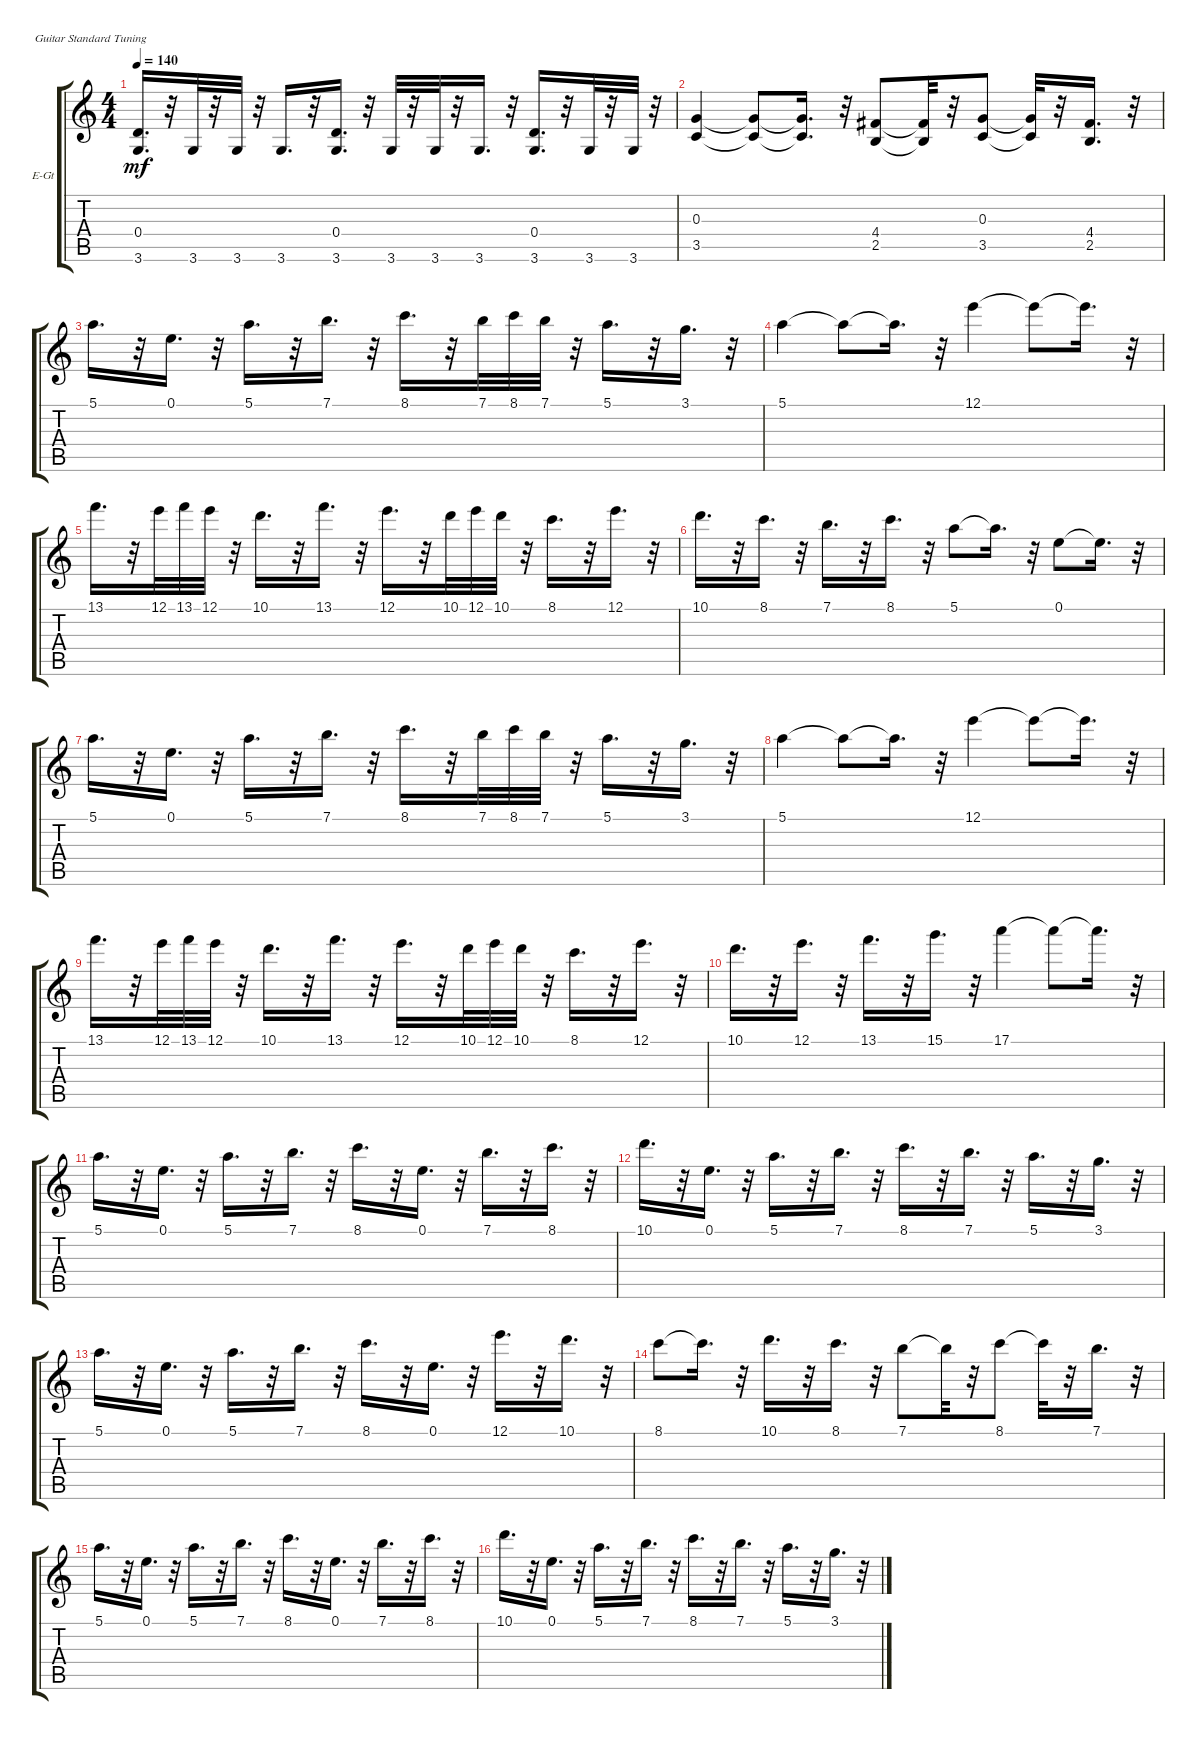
\bracketExtendMode groupsimilarinstruments
\firstSystemTrackNameOrientation horizontal
\otherSystemsTrackNameOrientation horizontal
\track ("" "E-Gt") {instrument electricguitarclean}
\staff {score tabs}
\tuning (E4 B3 G3 D3 A2 E2)
\ts (4 4)
\tempo 140
\clef g2
\ks c
(0.4 3.6).16{d dy mf} r.32 3.6.32 r.32 3.6.32 r.32 3.6.16{d} r.32 (0.4 3.6).16{d} r.32 3.6.32 r.32 3.6.32 r.32 3.6.16{d} r.32 (0.4 3.6).16{d} r.32 3.6.32 r.32 3.6.32 r.32 |
(0.3 3.5).4 (0.3{t} 3.5{t}).8 (0.3{t} 3.5{t}).16{d} r.32 (4.4 2.5).8 (4.4{t} 2.5{t}).32 r.32 (0.3 3.5).8 (0.3{t} 3.5{t}).32 r.32 (4.4 2.5).16{d} r.32 |
5.1.16{d} r.32 0.1.16{d} r.32 5.1.16{d} r.32 7.1.16{d} r.32 8.1.16{d} r.32 7.1.32 8.1.32 7.1.32 r.32 5.1.16{d} r.32 3.1.16{d} r.32 |
5.1.4 5.1{t}.8 5.1{t}.16{d} r.32 12.1.4 12.1{t}.8 12.1{t}.16{d} r.32 |
13.1.16{d} r.32 12.1.32 13.1.32 12.1.32 r.32 10.1.16{d} r.32 13.1.16{d} r.32 12.1.16{d} r.32 10.1.32 12.1.32 10.1.32 r.32 8.1.16{d} r.32 12.1.16{d} r.32 |
10.1.16{d} r.32 8.1.16{d} r.32 7.1.16{d} r.32 8.1.16{d} r.32 5.1.8 5.1{t}.16{d} r.32 0.1.8 0.1{t}.16{d} r.32 |
5.1.16{d} r.32 0.1.16{d} r.32 5.1.16{d} r.32 7.1.16{d} r.32 8.1.16{d} r.32 7.1.32 8.1.32 7.1.32 r.32 5.1.16{d} r.32 3.1.16{d} r.32 |
5.1.4 5.1{t}.8 5.1{t}.16{d} r.32 12.1.4 12.1{t}.8 12.1{t}.16{d} r.32 |
13.1.16{d} r.32 12.1.32 13.1.32 12.1.32 r.32 10.1.16{d} r.32 13.1.16{d} r.32 12.1.16{d} r.32 10.1.32 12.1.32 10.1.32 r.32 8.1.16{d} r.32 12.1.16{d} r.32 |
10.1.16{d} r.32 12.1.16{d} r.32 13.1.16{d} r.32 15.1.16{d} r.32 17.1.4 17.1{t}.8 17.1{t}.16{d} r.32 |
5.1.16{d} r.32 0.1.16{d} r.32 5.1.16{d} r.32 7.1.16{d} r.32 8.1.16{d} r.32 0.1.16{d} r.32 7.1.16{d} r.32 8.1.16{d} r.32 |
10.1.16{d} r.32 0.1.16{d} r.32 5.1.16{d} r.32 7.1.16{d} r.32 8.1.16{d} r.32 7.1.16{d} r.32 5.1.16{d} r.32 3.1.16{d} r.32 |
5.1.16{d} r.32 0.1.16{d} r.32 5.1.16{d} r.32 7.1.16{d} r.32 8.1.16{d} r.32 0.1.16{d} r.32 12.1.16{d} r.32 10.1.16{d} r.32 |
8.1.8 8.1{t}.16{d} r.32 10.1.16{d} r.32 8.1.16{d} r.32 7.1.8 7.1{t}.32 r.32 8.1.8 8.1{t}.32 r.32 7.1.16{d} r.32 |
5.1.16{d} r.32 0.1.16{d} r.32 5.1.16{d} r.32 7.1.16{d} r.32 8.1.16{d} r.32 0.1.16{d} r.32 7.1.16{d} r.32 8.1.16{d} r.32 |
10.1.16{d} r.32 0.1.16{d} r.32 5.1.16{d} r.32 7.1.16{d} r.32 8.1.16{d} r.32 7.1.16{d} r.32 5.1.16{d} r.32 3.1.16{d} r.32
